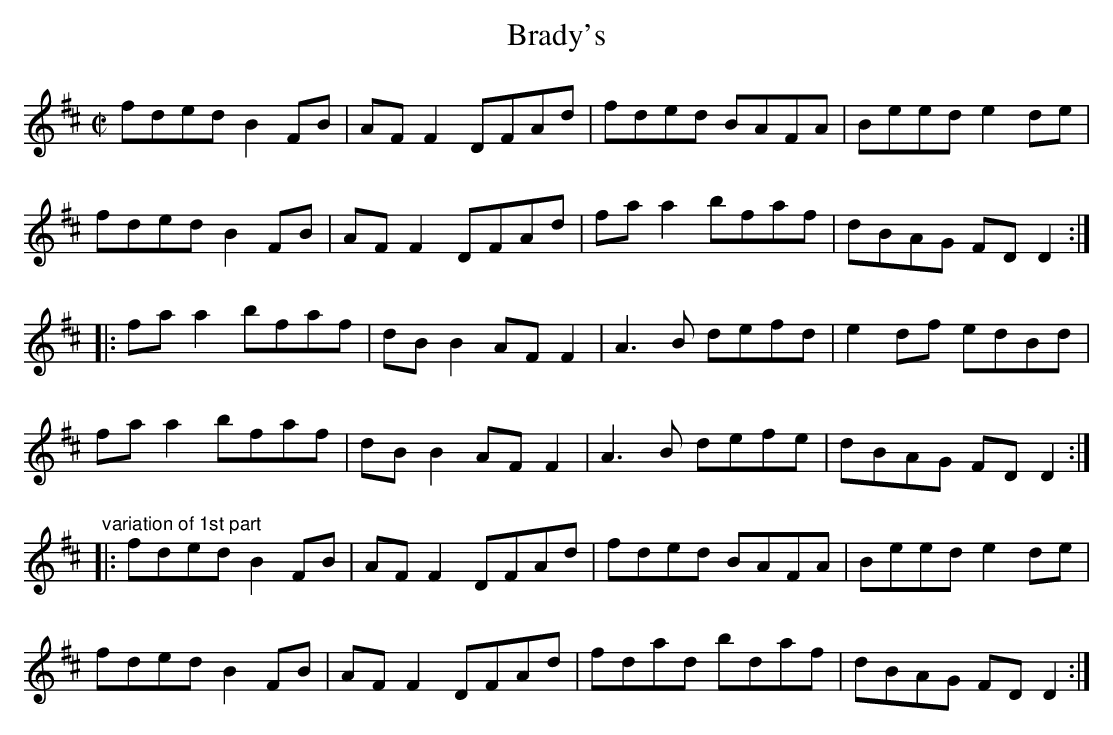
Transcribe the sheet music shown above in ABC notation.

X:1
T:Brady's
M:C|
K:D
fded B2FB|AFF2 DFAd|fded BAFA|Beed e2de|
fded B2FB|AFF2 DFAd|faa2 bfaf|dBAG FDD2:|
|:faa2 bfaf|dBB2 AFF2|A3B defd|e2df edBd|
faa2 bfaf|dBB2 AFF2|A3B defe|dBAG FDD2:|
"variation of 1st part"
|:fded B2FB|AFF2 DFAd|fded BAFA|Beed e2de|
fded B2FB|AFF2 DFAd|fdad bdaf|dBAG FDD2:|
